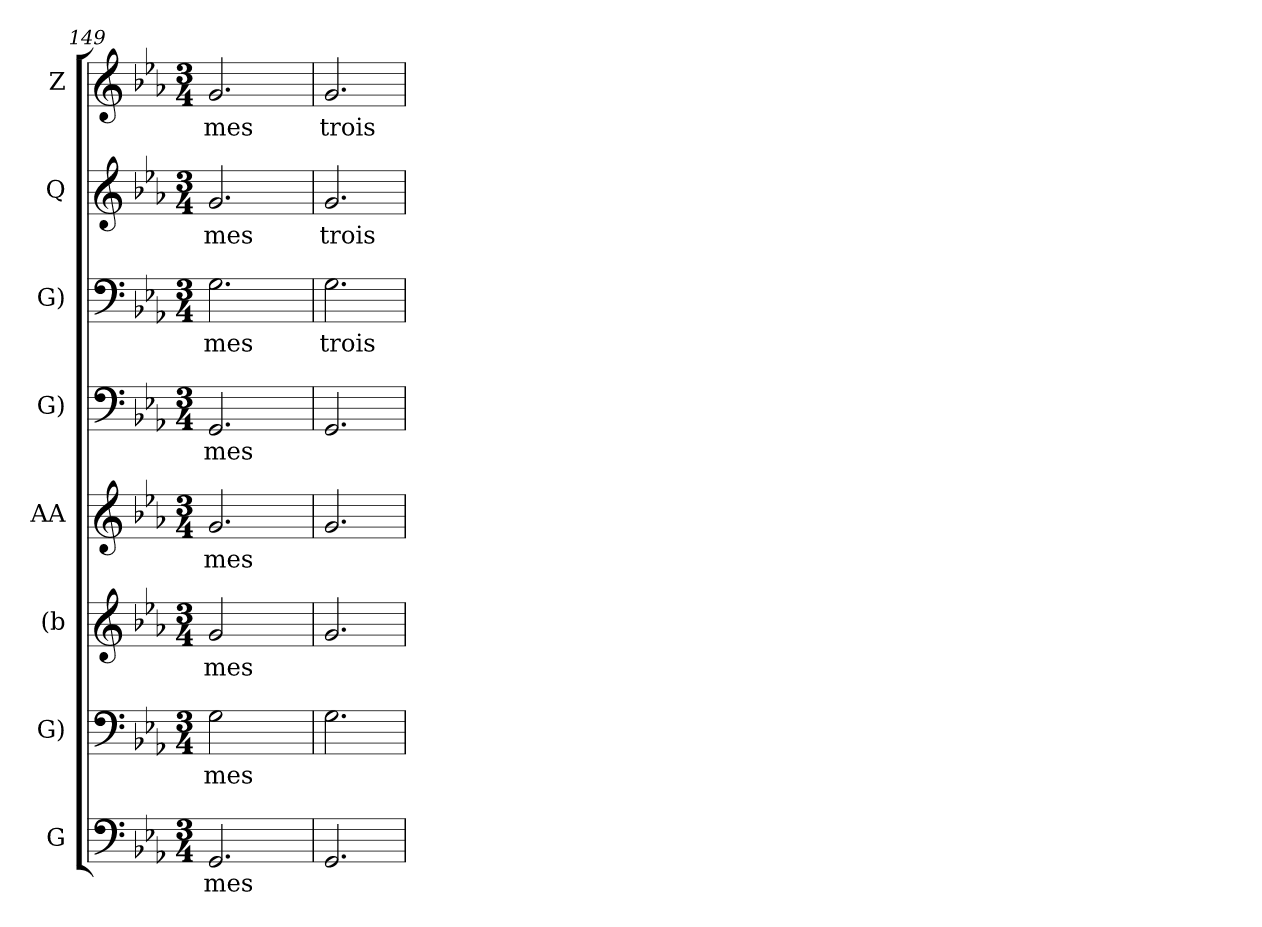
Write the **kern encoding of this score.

**kern	**text	**kern	**text	**kern	**text	**kern	**text	**kern	**text	**kern	**text	**kern	**text	**kern	**text
*part8	*part8	*part7	*part7	*part6	*part6	*part5	*part5	*part4	*part4	*part3	*part3	*part2	*part2	*part1	*part1
*staff8	*staff8	*staff7	*staff7	*staff6	*staff6	*staff5	*staff5	*staff4	*staff4	*staff3	*staff3	*staff2	*staff2	*staff1	*staff1
*I"G	*	*I"G)	*	*I"(b	*	*I"AA	*	*I"G)	*	*I"G)	*	*I"Q	*	*I"Z	*
*clefF4	*	*clefF4	*	*clefG2	*	*clefG2	*	*clefF4	*	*clefF4	*	*clefG2	*	*clefG2	*
*k[b-e-a-]	*	*k[b-e-a-]	*	*k[b-e-a-]	*	*k[b-e-a-]	*	*k[b-e-a-]	*	*k[b-e-a-]	*	*k[b-e-a-]	*	*k[b-e-a-]	*
*M3/4	*	*M3/4	*	*M3/4	*	*M3/4	*	*M3/4	*	*M3/4	*	*M3/4	*	*M3/4	*
=149	=149	=149	=149	=149	=149	=149	=149	=149	=149	=149	=149	=149	=149	=149	=149
2.GGi/	mes	2Gi\	mes	2gi/	mes	2.gi/	mes	2.GGi/	mes	2.Gi\	mes	2.gi/	mes	2.gi/	mes
.	.	4ryy	.	4ryy	.	.	.	.	.	.	.	.	.	.	.
!!LO:PB:g=z
=150	=150	=150	=150	=150	=150	=150	=150	=150	=150	=150	=150	=150	=150	=150	=150
2.GGi/	.	2.Gi\	.	2.gi/	.	2.gi/	.	2.GGi/	.	2.Gi\	trois	2.gi/	trois	2.gi/	trois
=	=	=	=	=	=	=	=	=	=	=	=	=	=	=	=
*-	*-	*-	*-	*-	*-	*-	*-	*-	*-	*-	*-	*-	*-	*-	*-
